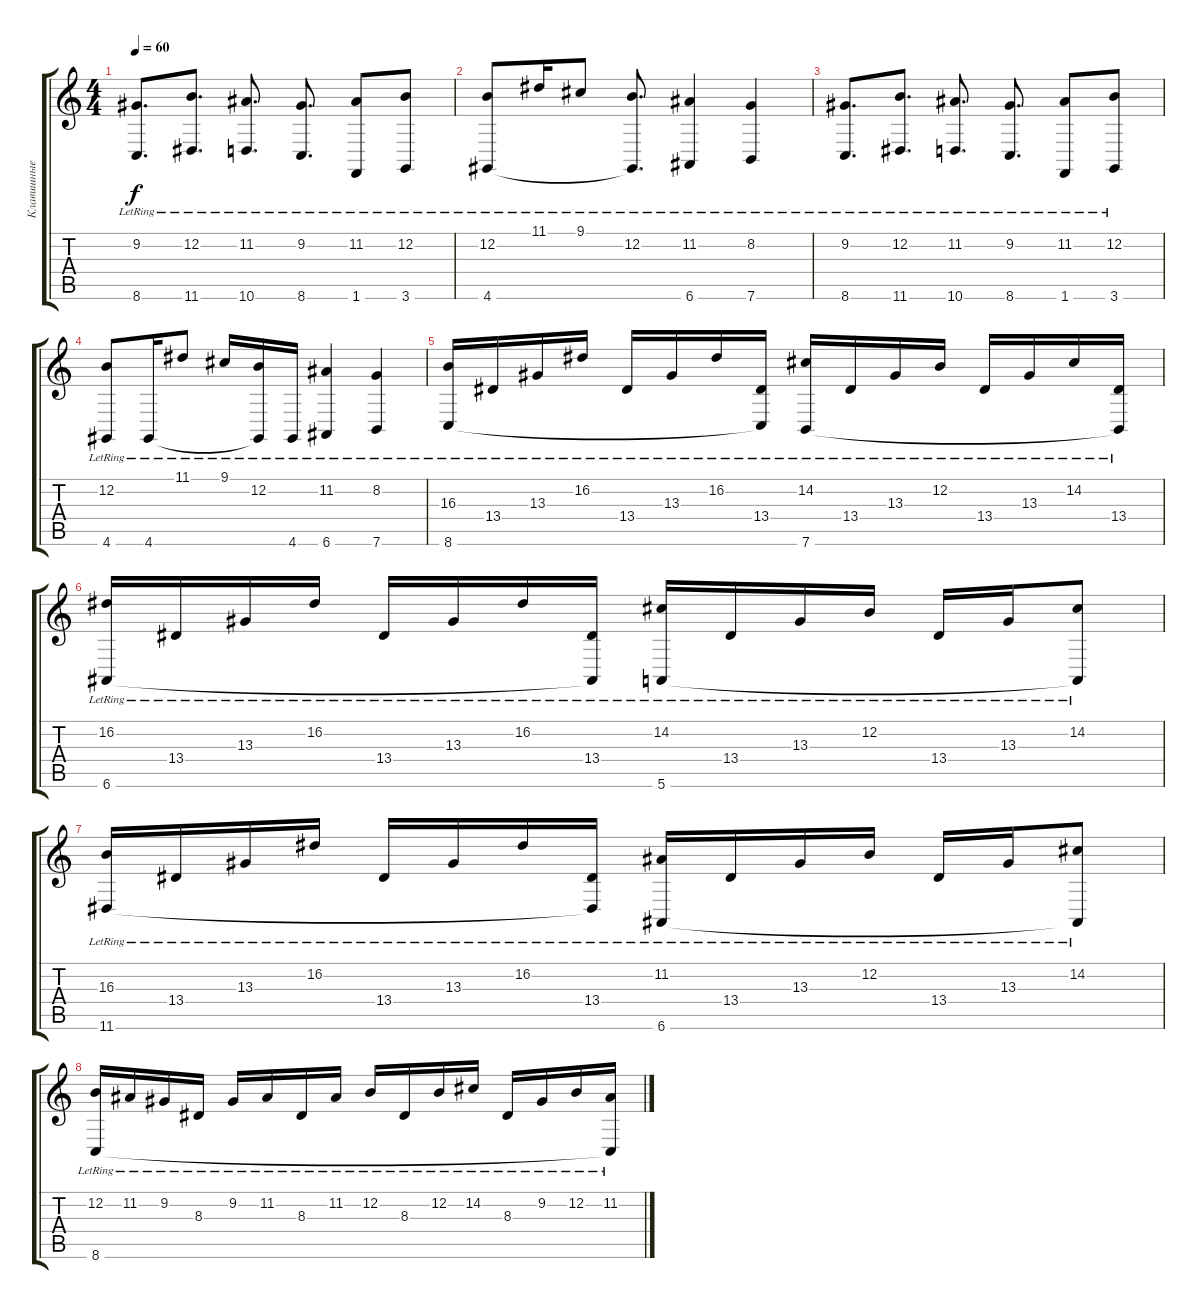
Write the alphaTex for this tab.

\track ("Клавишные" "Клавишные") {instrument brightacousticpiano}
\staff {score tabs}
\tuning (E4 B3 G3 D3 A2 E2) {hide}
\ts (4 4)
\tempo 60
\clef g2
\ks c
(9.2{lr} 8.6{lr}).8{d dy f} (12.2{lr} 11.6{lr}).8{d} (11.2{lr} 10.6{lr}).8{d} (9.2{lr} 8.6{lr}).8{d} (11.2{lr} 1.6{lr}).8 (12.2{lr} 3.6{lr}).8 |
(12.2{lr} 4.6{lr}).8 11.1{lr}.16 9.1{lr}.8 (12.2{lr} 4.6{t}).8{d} (11.2{lr} 6.6{lr}).4 (8.2{lr} 7.6{lr}).4 |
(9.2{lr} 8.6{lr}).8{d} (12.2{lr} 11.6{lr}).8{d} (11.2{lr} 10.6{lr}).8{d} (9.2{lr} 8.6{lr}).8{d} (11.2{lr} 1.6{lr}).8 (12.2{lr} 3.6{lr}).8 |
(12.2{lr} 4.6{lr}).8 4.6{lr}.16 11.1{lr}.8 9.1{lr}.16 (12.2{lr} 4.6{t}).16 4.6{lr}.16 (11.2{lr} 6.6{lr}).4 (8.2{lr} 7.6{lr}).4 |
(16.3{lr} 8.6{lr}).16 13.4{lr}.16 13.3{lr}.16 16.2{lr}.16 13.4{lr}.16 13.3{lr}.16 16.2{lr}.16 (13.4{lr} 8.6{t}).16 (14.2{lr} 7.6{lr}).16 13.4{lr}.16 13.3{lr}.16 12.2{lr}.16 13.4{lr}.16 13.3{lr}.16 14.2{lr}.16 (13.4{lr} 7.6{t}).16 |
(16.2{lr} 6.6{lr}).16 13.4{lr}.16 13.3{lr}.16 16.2{lr}.16 13.4{lr}.16 13.3{lr}.16 16.2{lr}.16 (13.4{lr} 6.6{t}).16 (14.2{lr} 5.6{lr}).16 13.4{lr}.16 13.3{lr}.16 12.2{lr}.16 13.4{lr}.16 13.3{lr}.16 (14.2{lr} 5.6{t}).8 |
(16.3{lr} 11.6{lr}).16 13.4{lr}.16 13.3{lr}.16 16.2{lr}.16 13.4{lr}.16 13.3{lr}.16 16.2{lr}.16 (13.4{lr} 11.6{t}).16 (11.2{lr} 6.6{lr}).16 13.4{lr}.16 13.3{lr}.16 12.2{lr}.16 13.4{lr}.16 13.3{lr}.16 (14.2{lr} 6.6{t}).8 |
(12.2{lr} 8.6{lr}).16 11.2{lr}.16 9.2{lr}.16 8.3{lr}.16 9.2{lr}.16 11.2{lr}.16 8.3{lr}.16 11.2{lr}.16 12.2{lr}.16 8.3{lr}.16 12.2{lr}.16 14.2{lr}.16 8.3{lr}.16 9.2{lr}.16 12.2{lr}.16 (11.2{lr} 8.6{t}).16
